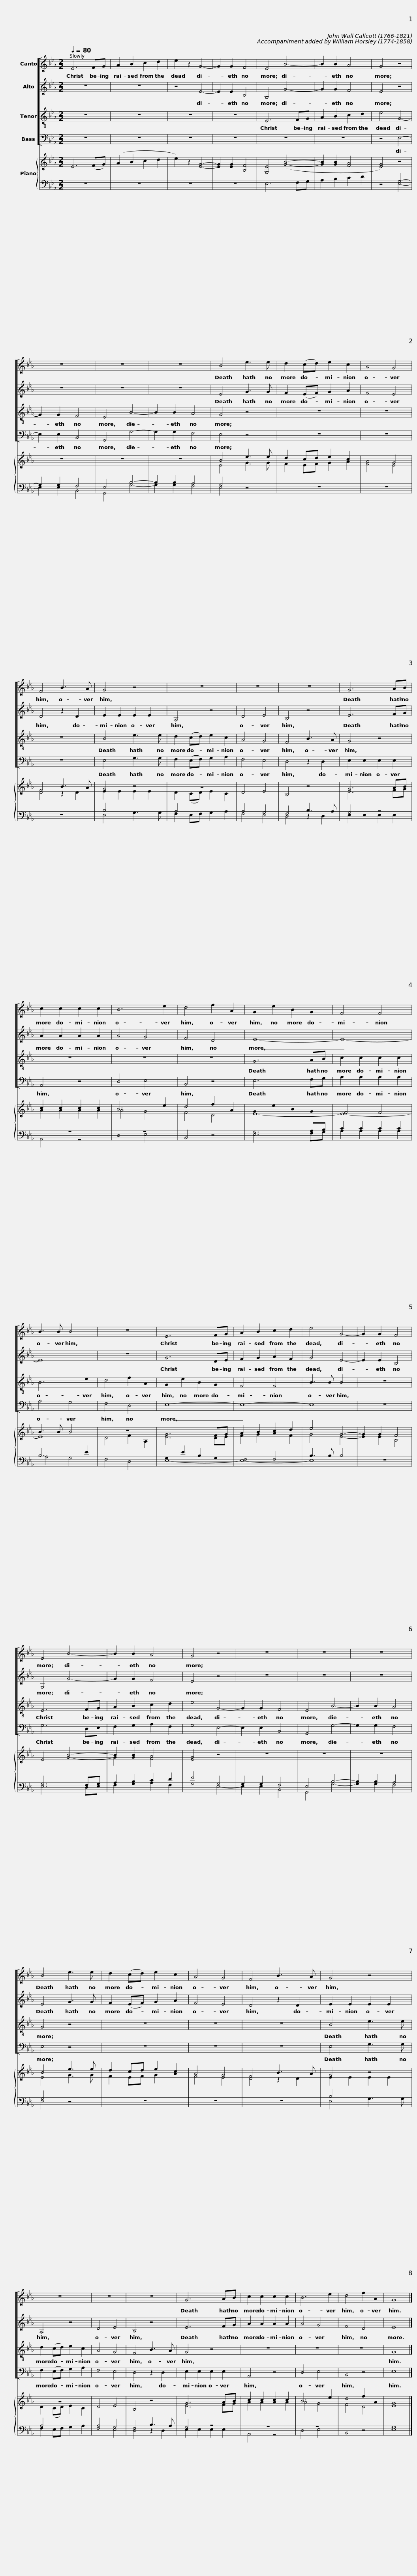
X:1
%%score [ 1 2 3 4 ] { ( 5 8 ) | ( 6 7 ) }
L:1/8
Q:1/4=80
M:2/2
I:linebreak $
K:Eb
V:1 treble
V:2 treble
V:3 treble-8 transpose=-12
V:4 bass
V:5 treble
V:8 treble
V:6 bass
V:7 bass
V:1
 E6 FG | A2 B2 c2 d2 | e2 z2 G4- | G2 G2 F4 | E4 B4- | %5
 B2 B2 A4 | G4 z4 |$ z8 | z8 | z8 | %10
 B4 e3 e | d2 (cd) e2 c2 | A4 G4 | F4 B3 A |$ G4 z4 | %15
 z8 | z8 | z8 | G6 AB | c2 c2 c2 c2 |$ %20
 B6 e2 | d4 f2 A2 | G2 e2 B2 G2 | F4 F4 | B3 B B4 | %25
 z8 |$ E6 FG | A2 B2 c2 d2 | e4 G4- | G2 G2 F4 | %30
 E4 B4- | B2 B2 A4 |$ G4 z4 | z8 | z8 | %35
 z8 | B4 e3 e | d2 (cd) e2 c2 | A4 G4 |$ F4 B3 A | %40
 G4 z4 | z8 | z8 | z8 |$ G6 AB | %45
 c2 c2 c2 c2 | B6 e2 | d4 f2 A2 | G8 |] %49
V:2
 z8 | z8 | z4 E4- | E2 E2 B,4 | G,4 G4- | %5
 G2 G2 F4 | E4 z4 |$ z8 | z8 | z8 | %10
 E4 G3 G | F2 (EF) G2 A2 | F4 E4 | D4 z2 D2 |$ E2 E2 E2 E2 | %15
 A,4 z4 | D4 E4 | B,4 z4 | E6 FG | A2 A2 A2 A2 |$ %20
 A4 G4 | F4 D4 | E8- | E8- | E8 | %25
 z8 |$ G6 DE | F2 G2 A2 F2 | G4 E4- | E2 E2 B,4 | %30
 G,4 G4- | G2 G2 F4 |$ E4 z4 | z8 | z8 | %35
 z8 | E4 G3 G | F2 (EF) G2 A2 | F4 E4 |$ D4 z2 D2 | %40
 E2 E2 E2 E2 | A,4 z4 | D4 E4 | B,4 z4 |$ E6 FG | %45
 A2 A2 A2 A2 | A4 G4 | F4 D4 | E8 |] %49
V:3
 z8 | z8 | z8 | z8 | E6 FG | %5
 A2 B2 c2 d2 | e4 G4- |$ G2 G2 F4 | E4 B4- | B2 B2 A4 | %10
 G4 z4 | z8 | z8 | z8 |$ B4 e3 e | %15
 d2 (cd) e2 c2 | A4 G4 | F4 B3 A | G4 z4 | z8 |$ %20
 z8 | z8 | G6 AB | c2 c2 c2 c2 | B6 e2 | %25
 d4 f2 A2 |$ G2 e2 B2 G2 | F4 F4 | B3 B B4 | z8 | %30
 E6 FG | A2 B2 c2 d2 |$ e4 G4- | G2 G2 F4 | E4 B4- | %35
 B2 B2 A4 | G4 z4 | z8 | z8 |$ z8 | %40
 B4 e3 e | d2 (cd) e2 c2 | A4 G4 | F4 B3 A |$ G4 z4 | %45
 z8 | z8 | z8 | G8 |] %49
V:4
 z8 | z8 | z8 | z8 | z8 | %5
 z8 | z4 E,4- |$ E,2 E,2 B,,4 | G,,4 G,4- | G,2 G,2 F,4 | %10
 E,4 z4 | z8 | z8 | z8 |$ E,4 G,3 G, | %15
 F,2 (E,F,) G,2 A,2 | F,4 E,4 | D,4 z2 D,2 | E,2 E,2 E,2 E,2 | A,,4 z4 |$ %20
 D,4 E,4 | B,,4 z4 | E,6 F,G, | A,2 A,2 A,2 A,2 | A,4 G,4 | %25
 F,4 D,4 |$ E,8- | E,8- | E,8 | z8 | %30
 G,6 D,E, | F,2 G,2 A,2 F,2 |$ G,4 E,4- | E,2 E,2 B,,4 | G,,4 G,4- | %35
 G,2 G,2 F,4 | E,4 z4 | z8 | z8 |$ z8 | %40
 E,4 G,3 G, | F,2 (E,F,) G,2 A,2 | F,4 E,4 | D,4 z2 D,2 |$ E,2 E,2 E,2 E,2 | %45
 A,,4 z4 | D,4 E,4 | B,,4 z4 | E,8 |] %49
V:5
 E6 (FG) | (A2 B2 c2 d2 | e2) z2 [EG]4- | [EG]2 [EG]2 [B,F]4 | [G,E]4 ([GB]4- | %5
 [GB]2 [GB]2 [FA]4 | [EG]4) z4 |$ z8 | z8 | z8 | %10
 B4 e3 e | d2 cd e2 c2 | A4 G4 | F4 B3 A |$ G4 z4 | %15
 z8 | D4 E4 | B,4 z4 | G6 AB | c2 c2 c2 c2 |$ %20
 B6 e2 | d4 f2 A2 | G2 e2 B2 G2 | F4 F4 | B3 B B4 | %25
 z8 |$ G6 FG | A2 B2 c2 d2 | e4 G4- | G2 G2 F4 | %30
 E4 B4- | B2 B2 A4 |$ G4 x4 | z8 | z8 | %35
 z8 | B4 e3 e | d2 cd e2 c2 | A4 G4 |$ F4 B3 A | %40
 G4 z4 | z8 | D4 E4 | B,4 z4 |$ G6 AB | %45
 c2 c2 c2 c2 | B6 e2 | d4 f2 A2 | G8 |] %49
V:6
 z8 | z8 | z8 | z8 | E,6 F,G, | %5
 A,2 B,2 C2 D2 | z4 G,4- |$ G,2 G,2 F,4 | E,4 B,4- | B,2 B,2 A,4 | %10
 G,4 z4 | z8 | z8 | z8 |$ B,4 x4 | %15
 A,4 x4 | A,4 G,4 | F,4 B,3 A, | G,4 z4 | z8 |$ %20
 z8 | B,,4 z4 | G,6 A,B, | C2 C2 C2 C2 | B,6 E2 | %25
 F,4 D,4 |$ G,2 E2 B,2 G,2 | F,4 F,4 | B,3 B, B,4 | z8 | %30
 G,6 F,G, | A,2 B,2 C2 D2 |$ E4 G,4 | G,2 G,2 F,4 | E,4 B,4- | %35
 B,2 B,2 A,4 | G,4 z4 | z8 | z8 |$ z8 | %40
 B,4 x4 | A,4 x4 | A,4 G,4 | F,4 B,3 A, |$ G,4 z4 | %45
 z8 | z8 | B,,4 z4 | G,8 |] %49
V:7
 x8 | x8 | x8 | x8 | x8 | %5
 x8 | x4 E,4- |$ E,2 E,2 B,,4 | G,,4 G,4- | G,2 G,2 F,4 | %10
 E,4 z4 | x8 | x8 | x8 |$ E,4 G,3 G, | %15
 F,2 E,F, G,2 A,2 | F,4 E,4 | D,4 z2 D,2 | E,2 E,2 E,2 E,2 | A,,4 z4 |$ %20
 D,4 E,4 | x8 | E,6 F,G, | A,2 A,2 A,2 A,2 | A,4 G,4 | %25
 x8 |$ E,8- | E,8- | E,8 | x8 | %30
 E,6 D,E, | F,2 G,2 A,2 F,2 |$ G,4 E,4- | E,2 E,2 B,,4 | G,,4 G,4- | %35
 G,2 G,2 F,4 | E,4 z4 | x8 | x8 |$ x8 | %40
 E,4 G,3 G, | F,2 E,F, G,2 A,2 | F,4 E,4 | D,4 z2 D,2 |$ E,2 E,2 E,2 E,2 | %45
 A,,4 z4 | D,4 E,4 | x8 | E,8 |] %49
V:8
 x8 | x8 | x8 | x8 | x8 | %5
 x8 | x8 |$ x8 | x8 | x8 | %10
 E4 G3 G | F2 EF G2 A2 | F4 E4 | D4 z2 D2 |$ E2 E2 E2 E2 | %15
 D2 (CD) E2 C2 | x8 | x8 | E6 FG | A2 A2 A2 A2 |$ %20
 A4 G4 | F4 D4 | E8- | E8- | E8 | %25
 D4 F2 A,2 |$ E6 DE | F2 G2 A2 F2 | G4 E4- | E2 E2 B,4 | %30
 x4 G4- | G2 G2 F4 |$ E4 z4 | x8 | x8 | %35
 x8 | E4 G3 G | F2 EF G2 A2 | F4 E4 |$ D4 z2 D2 | %40
 E2 E2 E2 E2 | D2 (CD) E2 C2 | x8 | x8 |$ E6 FG | %45
 A2 A2 A2 A2 | A4 G4 | F4 D4 | E8 |] %49
